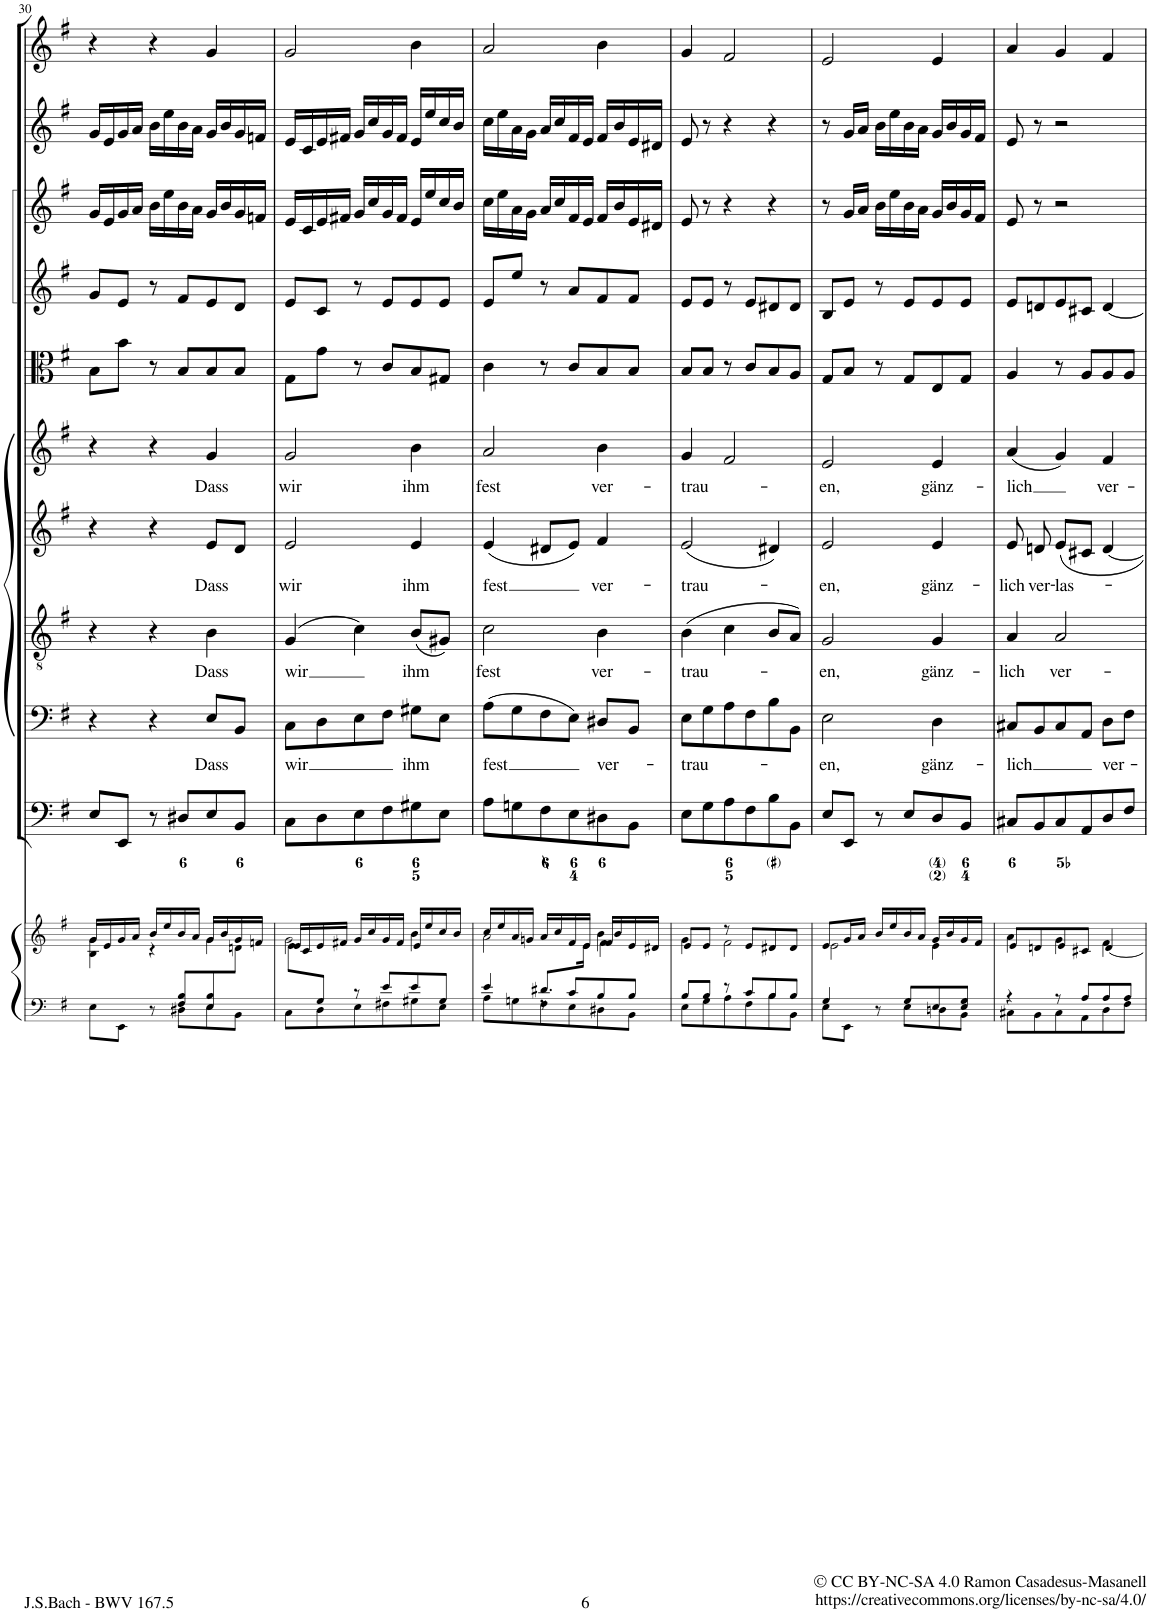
**kern	**kern	**kern	**kern	**text	**kern	**text	**kern	**text	**kern	**text	**kern	**kern	**kern	**kern	**kern
*part11	*part11	*part10	*part9	*part9	*part8	*part8	*part7	*part7	*part6	*part6	*part5	*part4	*part3	*part2	*part1
*staff12	*staff11	*staff10	*staff9	*staff9	*staff8	*staff8	*staff7	*staff7	*staff6	*staff6	*staff5	*staff4	*staff3	*staff2	*staff1
*I"Piano reduction	*	*I"Continuo	*I"Basso	*	*I"Tenore	*	*I"Alto	*	*I"Soprano	*	*I"Viola	*I"Violino II	*I"Violino I	*I"Oboe	*I"Clarino
*I'Pno	*	*	*	*	*	*	*	*	*	*	*	*	*	*I'Ob	*
!!LO:PB:g=z
*clefF4	*clefG2	*clefF4	*clefF4	*	*clefGv2	*	*clefG2	*	*clefG2	*	*clefC3	*clefG2	*clefG2	*clefG2	*clefG2
*k[f#]	*k[f#]	*k[f#]	*k[f#]	*	*k[f#]	*	*k[f#]	*	*k[f#]	*	*k[f#]	*k[f#]	*k[f#]	*k[f#]	*k[f#]
*M3/4	*M3/4	*M3/4	*M3/4	*	*M3/4	*	*M3/4	*	*M3/4	*	*M3/4	*M3/4	*M3/4	*M3/4	*M3/4
=30	=30	=30	=30	=30	=30	=30	=30	=30	=30	=30	=30	=30	=30	=30	=30
*^	*^	*	*	*	*	*	*	*	*	*	*	*	*	*	*
*	*	*	*^	*	*	*	*	*	*	*	*	*	*	*	*	*	*
4ryy	8E\L	16g/LL	4B\ 4g\	8ryy	8E/L	4r	.	4r	.	4r	.	4r	.	8B\L	8g/L	16g/LL	16g/LL	4r
.	.	16e/	.	.	.	.	.	.	.	.	.	.	.	.	.	16e/	16e/	.
*	*	*	*v	*v	*	*	*	*	*	*	*	*	*	*	*	*	*	*
.	8EE\J	16g/	.	8EE/J	.	.	.	.	.	.	.	.	8b\J	8e/J	16g/	16g/	.
.	.	16a/JJ	.	.	.	.	.	.	.	.	.	.	.	.	16a/JJ	16a/JJ	.
8r	8ryy	16b/LL	4r	8r	4r	.	4r	.	4r	.	4r	.	8r	8r	16b\LL	16b\LL	4r
.	.	16ee/	.	.	.	.	.	.	.	.	.	.	.	.	16ee\	16ee\	.
8F#/ 8B/L	8D#X\L	16b/	.	8D#X/L	.	.	.	.	.	.	.	.	8B/L	8f#/L	16b\	16b\	.
.	.	16a/JJ	.	.	.	.	.	.	.	.	.	.	.	.	16a\JJ	16a\JJ	.
!	!	!	!	!	!	!LO:LY:b	!	!LO:LY:b	!	!LO:LY:b	!	!LO:LY:b	!	!	!	!	!
8E/ 8B/	8E\	16g/LL	4g\	8E/	8E/L	Dass	4B\	Dass	8e/L	Dass	4g/	Dass	8B/	8e/	16g/LL	16g/LL	4g/
.	.	16b/	.	.	.	.	.	.	.	.	.	.	.	.	16b/	16b/	.
*	*	*	*^	*	*	*	*	*	*	*	*	*	*	*	*	*	*
8ryy	8BB\J	16g/	.	8dn\J	8BB/J	8BB/J	.	.	.	8d/J	.	.	.	8B/J	8d/J	16g/	16g/	.
.	.	16fn/JJ	.	.	.	.	.	.	.	.	.	.	.	.	.	16fn/JJ	16fn/JJ	.
=31	=31	=31	=31	=31	=31	=31	=31	=31	=31	=31	=31	=31	=31	=31	=31	=31	=31	=31
!	!	!	!	!	!	!	!LO:LY:b	!	!LO:LY:b	!	!LO:LY:b	!	!LO:LY:b	!	!	!	!	!
8ryy	8C\L	16e/LL	2g\	8e\L	8C\L	8C\L	wir	(4G/	wir	2e/	wir	2g/	wir	8G\L	8e/L	16e/LL	16e/LL	2g/
.	.	16c/	.	.	.	.	.	.	.	.	.	.	.	.	.	16c/	16c/	.
8G/J	8D\	16e/	.	2ryy	8D\	8D\	.	.	.	.	.	.	.	8g\J	8c/J	16e/	16e/	.
.	.	16f#X/JJ	.	.	.	.	.	.	.	.	.	.	.	.	.	16f#X/JJ	16f#X/JJ	.
8r	8E\	16g/LL	.	.	8E\	8E\	.	4c\)	.	.	.	.	.	8r	8r	16g/LL	16g/LL	.
.	.	16cc/	.	.	.	.	.	.	.	.	.	.	.	.	.	16cc/	16cc/	.
8e/L	8F#X\	16g/	.	.	8F#\	8F#\J	.	.	.	.	.	.	.	8c/L	8e/L	16g/	16g/	.
.	.	16f#/JJ	.	.	.	.	.	.	.	.	.	.	.	.	.	16f#/JJ	16f#/JJ	.
!	!	!	!	!	!	!	!LO:LY:b	!	!LO:LY:b	!	!LO:LY:b	!	!LO:LY:b	!	!	!	!	!
8e/	8G#X\	16e/LL	4b\	.	8G#X\	8G#X\L	ihm	(8B/L	ihm	4e/	ihm	4b\	ihm	8B/	8e/	16e/LL	16e/LL	4b\
.	.	16ee/	.	.	.	.	.	.	.	.	.	.	.	.	.	16ee/	16ee/	.
8G#/J	8E\J	16cc/	.	8ryy	8E\J	8E\J	.	8G#X/J)	.	.	.	.	.	8G#X/J	8e/J	16cc/	16cc/	.
.	.	16b/JJ	.	.	.	.	.	.	.	.	.	.	.	.	.	16b/JJ	16b/JJ	.
=32	=32	=32	=32	=32	=32	=32	=32	=32	=32	=32	=32	=32	=32	=32	=32	=32	=32	=32
*	*^	*	*	*	*	*	*	*	*	*	*	*	*	*	*	*	*	*
!	!	!	!	!LO:N:head=open	!	!	!	!LO:LY:b	!	!LO:LY:b	!	!LO:LY:b	!	!LO:LY:b	!	!	!	!	!
4e/	8A\L	4ryy	16cc/LL	2a\	4..ryy	8A\L	(8A\L	fest	2c\	fest	(4e/	fest	2a/	fest	4c\	8e/L	16cc\LL	16cc\LL	2a/
.	.	.	16ee/	.	.	.	.	.	.	.	.	.	.	.	.	.	16ee\	16ee\	.
.	8Gn\	.	16a/	.	.	8Gn\	8G\	.	.	.	.	.	.	.	.	8ee/J	16a\	16a\	.
.	.	.	16gn/JJ	.	.	.	.	.	.	.	.	.	.	.	.	.	16g\JJ	16g\JJ	.
8r	8F#\	8.d#X/L	16a/LL	.	.	8F#\	8F#\	.	.	.	8d#X/L	.	.	.	8r	8r	16a/LL	16a/LL	.
.	.	.	16cc/	.	.	.	.	.	.	.	.	.	.	.	.	.	16cc/	16cc/	.
8c/L	8E\	.	16f#/	.	.	8E\	8E\J)	.	.	.	8e/J)	.	.	.	8c/L	8a/L	16f#/	16f#/	.
.	.	4ryy	16e/JJ	.	16e\Jk	.	.	.	.	.	.	.	.	.	.	.	16e/JJ	16e/JJ	.
!	!	!	!	!	!	!	!	!LO:LY:b	!	!LO:LY:b	!	!LO:LY:b	!	!LO:LY:b	!	!	!	!	!
8B/	8D#X\	.	16f#/LL	4b\	4f#\	8D#X\	8D#X/L	ver-	4B\	ver-	4f#/	ver-	4b\	ver-	8B/	8f#/	16f#/LL	16f#/LL	4b\
.	.	.	16b/	.	.	.	.	.	.	.	.	.	.	.	.	.	16b/	16b/	.
8B/J	8BB\J	.	16e/	.	.	8BB\J	8BB/J	.	.	.	.	.	.	.	8B/J	8f#/J	16e/	16e/	.
.	.	16ryy	16d#X/JJ	.	.	.	.	.	.	.	.	.	.	.	.	.	16d#X/JJ	16d#X/JJ	.
*	*	*	*	*v	*v	*	*	*	*	*	*	*	*	*	*	*	*	*	*
=33	=33	=33	=33	=33	=33	=33	=33	=33	=33	=33	=33	=33	=33	=33	=33	=33	=33	=33
!	!	!	!	!	!	!	!LO:LY:b	!	!LO:LY:b	!	!LO:LY:b	!	!LO:LY:b	!	!	!	!	!
*	*v	*v	*	*	*	*	*	*	*	*	*	*	*	*	*	*	*	*
8B/L	8E\L	8e/L	4g\	8E\L	8E\L	-trau-	(4B\	-trau-	(2e/	-trau-	4g/	-trau-	8B/L	8e/L	8e/	8e/	4g/
8B/J	8G\	8e/J	.	8G\	8G\	.	.	.	.	.	.	.	8B/J	8e/J	8r	8r	.
8r	8A\	8r	2f#\	8A\	8A\	.	4c\	.	.	.	2f#/	.	8r	8r	4r	4r	2f#/
8c/L	8F#\	8e/L	.	8F#\	8F#\	.	.	.	.	.	.	.	8c/L	8e/L	.	.	.
8B/	8B\	8d#X/	.	8B\	8B\	.	8B/L	.	4d#X/)	.	.	.	8B/	8d#X/	4r	4r	.
8B/J	8BB\J	8d#/J	.	8BB\J	8BB\J	.	8A/J)	.	.	.	.	.	8A/J	8d#/J	.	.	.
=34	=34	=34	=34	=34	=34	=34	=34	=34	=34	=34	=34	=34	=34	=34	=34	=34	=34
!	!	!	!	!	!	!LO:LY:b	!	!LO:LY:b	!	!LO:LY:b	!	!LO:LY:b	!	!	!	!	!
4G/	8E\L	8e/L	2e\	8E/L	2E\	-en,	2G/	-en,	2e/	-en,	2e/	-en,	8G/L	8B/L	8r	8r	2e/
.	8EE\J	16g/L	.	8EE/J	.	.	.	.	.	.	.	.	8B/J	8e/J	16g/LL	16g/LL	.
.	.	16a/JJ	.	.	.	.	.	.	.	.	.	.	.	.	16a/JJ	16a/JJ	.
8r	8ryy	16b/LL	.	8r	.	.	.	.	.	.	.	.	8r	8r	16b\LL	16b\LL	.
.	.	16ee/	.	.	.	.	.	.	.	.	.	.	.	.	16ee\	16ee\	.
8G/L	8E\L	16b/	.	8E/L	.	.	.	.	.	.	.	.	8G/L	8e/L	16b\	16b\	.
.	.	16a/JJ	.	.	.	.	.	.	.	.	.	.	.	.	16a\JJ	16a\JJ	.
!	!	!	!	!	!	!LO:LY:b	!	!LO:LY:b	!	!LO:LY:b	!	!LO:LY:b	!	!	!	!	!
8E/	8Dn\	16g/LL	4e\	8D/	4D\	gänz-	4G/	gänz-	4e/	gänz-	4e/	gänz-	8E/	8e/	16g/LL	16g/LL	4e/
.	.	16b/	.	.	.	.	.	.	.	.	.	.	.	.	16b/	16b/	.
8E/ 8G/J	8BB\J	16g/	.	8BB/J	.	.	.	.	.	.	.	.	8G/J	8e/J	16g/	16g/	.
.	.	16f#/JJ	.	.	.	.	.	.	.	.	.	.	.	.	16f#/JJ	16f#/JJ	.
=35	=35	=35	=35	=35	=35	=35	=35	=35	=35	=35	=35	=35	=35	=35	=35	=35	=35
!	!	!	!	!	!	!LO:LY:b	!	!LO:LY:b	!	!LO:LY:b	!	!LO:LY:b	!	!	!	!	!
4r	8C#X\L	8e/L	4a\	8C#X/L	8C#X/L	-lich	4A/	-lich	8e/	-lich	(4a/	-lich	4A/	8e/L	8e/	8e/	4a/
!	!	!	!	!	!	!	!	!	!	!LO:LY:b	!	!	!	!	!	!	!
.	8BB\	8dn/	.	8BB/	8BB/	.	.	.	8dn/	ver-	.	.	.	8dn/	8r	8r	.
!	!	!	!	!	!	!	!	!LO:LY:b	!	!LO:LY:b	!	!	!	!	!	!	!
8r	8C#\	8e/	4g\	8C#/	8C#/	.	2A/	ver-	8e/L	-las-	4g/)	.	8r	8e/	2r	2r	4g/
8A/L	8AA\	8c#X/J	.	8AA/	8AA/J	.	.	.	8c#X/J	.	.	.	8A/L	8c#X/J	.	.	.
!	!	!	!	!	!	!LO:LY:b	!	!	!	!	!	!LO:LY:b	!	!	!	!	!
8A/	8D\	[<4d/	4f#\	8D/	8D\L	ver-	.	.	[4d/	.	4f#/	ver-	8A/	[4d/	.	.	4f#/
8A/J	8F#\J	.	.	8F#/J	8F#\J	.	.	.	.	.	.	.	8A/J	.	.	.	.
*v	*v	*	*	*	*	*	*	*	*	*	*	*	*	*	*	*	*
*	*v	*v	*	*	*	*	*	*	*	*	*	*	*	*	*	*
=	=	=	=	=	=	=	=	=	=	=	=	=	=	=	=
*-	*-	*-	*-	*-	*-	*-	*-	*-	*-	*-	*-	*-	*-	*-	*-
